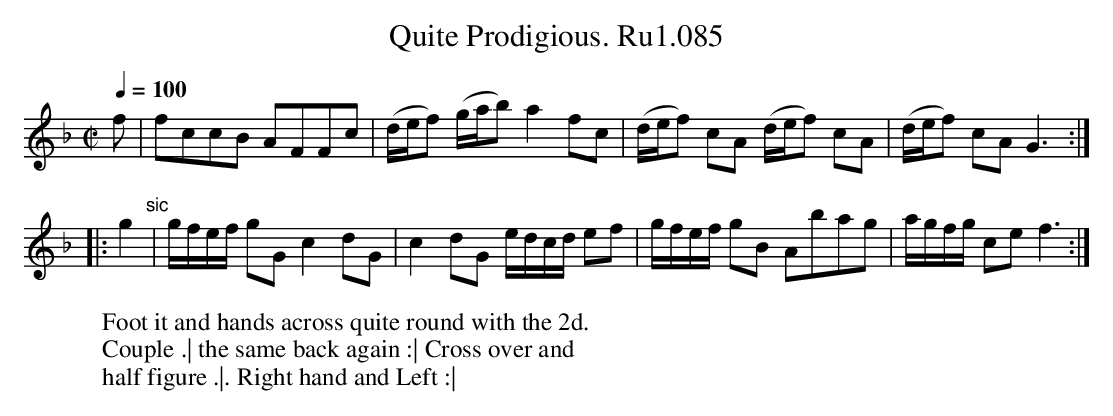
X:1
T:Quite Prodigious. Ru1.085
M:C|
L:1/8
Q:1/4=100
K:F
f|fccB AFFc|(d/e/f) (g/a/b)a2fc|(d/e/f) cA (d/e/f) cA|(d/e/f) cAG3:|
|:g2"sic"|g/f/e/f/ gGc2dG|c2dG e/d/c/d/ ef|g/f/e/f/ gB Abag|a/g/f/g/ cef3:|
W:Foot it and hands across quite round with the 2d.
W:Couple .| the same back again :| Cross over and
W:half figure .|. Right hand and Left :|
